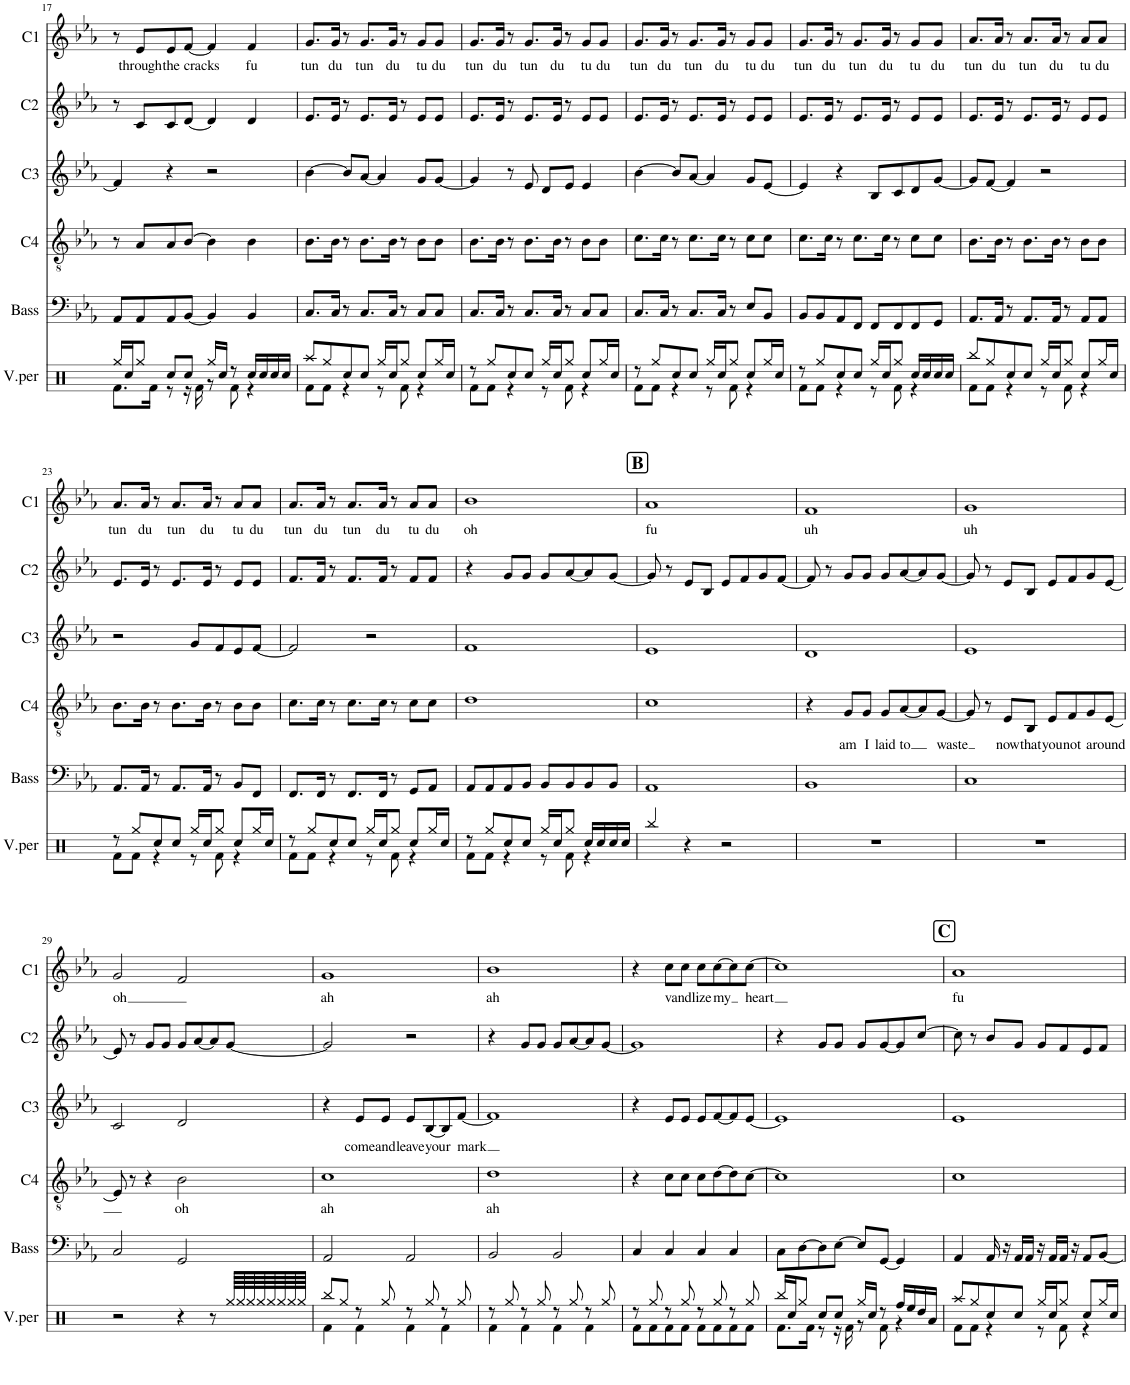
**kern	**kern	**kern	**text	**kern	**text	**kern	**kern	**text
*part6	*part5	*part4	*part4	*part3	*part3	*part2	*part1	*part1
*staff6	*staff5	*staff4	*staff4	*staff3	*staff3	*staff2	*staff1	*staff1
*I"V.per	*I"Bass	*I"Chor4	*	*I"Chor3	*	*I"Chor2	*I"Chor1	*
*I'V.per	*I'Bass	*I'C4	*	*I'C3	*	*I'C2	*I'C1	*
!!LO:PB:g=z
*clefX	*clefF4	*clefGv2	*	*clefG2	*	*clefG2	*clefG2	*
*k[]	*k[b-e-a-]	*k[b-e-a-]	*	*k[b-e-a-]	*	*k[b-e-a-]	*k[b-e-a-]	*
*M4/4	*M4/4	*M4/4	*	*M4/4	*	*M4/4	*M4/4	*
=17	=17	=17	=17	=17	=17	=17	=17	=17
*^	*	*	*	*	*	*	*	*
16Rgg/LL	8.Rf\L	8AA-/L	8r	.	4f/]	.	8r	8r	.
16Rcc/J	.	.	.	.	.	.	.	.	.
!	!	!	!	!	!	!	!	!	!LO:LY:b
8Rgg/J	.	8AA-/	8A-/L	.	.	.	8c/L	8e-/L	through
.	16Rf\Jk	.	.	.	.	.	.	.	.
!	!	!	!	!	!	!	!	!	!LO:LY:b
8Rcc/L	8r	8AA-/	8A-/	.	4r	.	8c/	8e-/	the
!	!	!	!	!	!	!	!	!	!LO:LY:b
8Rcc/J	16r	[8BB-/J	[8B-/J	.	.	.	[8d/J	[8f/J	cracks
.	16Rf\	.	.	.	.	.	.	.	.
16Rgg/LL	8r	4BB-/]	4B-\]	.	2r	.	4d/]	4f/]	.
16Rcc/JJ	.	.	.	.	.	.	.	.	.
8r	8Rf\	.	.	.	.	.	.	.	.
!	!	!	!	!	!	!	!	!	!LO:LY:b
16Rcc/LL	4r	4BB-/	4B-\	.	.	.	4d/	4f/	fu
16Rcc/	.	.	.	.	.	.	.	.	.
16Rcc/	.	.	.	.	.	.	.	.	.
16Rcc/JJ	.	.	.	.	.	.	.	.	.
=18	=18	=18	=18	=18	=18	=18	=18	=18	=18
!	!	!	!	!	!	!	!	!	!LO:LY:b
8Raa/L	8Rf\L	8.C/L	8.B-\L	.	[4b-\	.	8.e-/L	8.g/L	tun
8Rgg/	8Rf\J	.	.	.	.	.	.	.	.
!	!	!	!	!	!	!	!	!	!LO:LY:b
.	.	16C/Jk	16B-\Jk	.	.	.	16e-/Jk	16g/Jk	du
8Rcc/	4r	8r	8r	.	8b-/L]	.	8r	8r	.
!	!	!	!	!	!	!	!	!	!LO:LY:b
8Rcc/J	.	8.C/L	8.B-\L	.	[8a-/J	.	8.e-/L	8.g/L	tun
16Rgg/LL	8r	.	.	.	4a-/]	.	.	.	.
!	!	!	!	!	!	!	!	!	!LO:LY:b
16Rcc/J	.	16C/Jk	16B-\Jk	.	.	.	16e-/Jk	16g/Jk	du
8Rgg/J	8Rf\	8r	8r	.	.	.	8r	8r	.
!	!	!	!	!	!	!	!	!	!LO:LY:b
8Rcc/L	4r	8C/L	8B-\L	.	8g/L	.	8e-/L	8g/L	tu
!	!	!	!	!	!	!	!	!	!LO:LY:b
16Rgg/L	.	8C/J	8B-\J	.	[8g/J	.	8e-/J	8g/J	du
16Rcc/JJ	.	.	.	.	.	.	.	.	.
=19	=19	=19	=19	=19	=19	=19	=19	=19	=19
!	!	!	!	!	!	!	!	!	!LO:LY:b
8r	8Rf\L	8.C/L	8.B-\L	.	4g/]	.	8.e-/L	8.g/L	tun
8Rgg/L	8Rf\J	.	.	.	.	.	.	.	.
!	!	!	!	!	!	!	!	!	!LO:LY:b
.	.	16C/Jk	16B-\Jk	.	.	.	16e-/Jk	16g/Jk	du
8Rcc/	4r	8r	8r	.	8r	.	8r	8r	.
!	!	!	!	!	!	!	!	!	!LO:LY:b
8Rcc/J	.	8.C/L	8.B-\L	.	8e-/	.	8.e-/L	8.g/L	tun
16Rgg/LL	8r	.	.	.	8d/L	.	.	.	.
!	!	!	!	!	!	!	!	!	!LO:LY:b
16Rcc/J	.	16C/Jk	16B-\Jk	.	.	.	16e-/Jk	16g/Jk	du
8Rgg/J	8Rf\	8r	8r	.	8e-/J	.	8r	8r	.
!	!	!	!	!	!	!	!	!	!LO:LY:b
8Rcc/L	4r	8C/L	8B-\L	.	4e-/	.	8e-/L	8g/L	tu
!	!	!	!	!	!	!	!	!	!LO:LY:b
16Rgg/L	.	8C/J	8B-\J	.	.	.	8e-/J	8g/J	du
16Rcc/JJ	.	.	.	.	.	.	.	.	.
=20	=20	=20	=20	=20	=20	=20	=20	=20	=20
!	!	!	!	!	!	!	!	!	!LO:LY:b
8r	8Rf\L	8.C/L	8.c\L	.	[4b-\	.	8.e-/L	8.g/L	tun
8Rgg/L	8Rf\J	.	.	.	.	.	.	.	.
!	!	!	!	!	!	!	!	!	!LO:LY:b
.	.	16C/Jk	16c\Jk	.	.	.	16e-/Jk	16g/Jk	du
8Rcc/	4r	8r	8r	.	8b-/L]	.	8r	8r	.
!	!	!	!	!	!	!	!	!	!LO:LY:b
8Rcc/J	.	8.C/L	8.c\L	.	[8a-/J	.	8.e-/L	8.g/L	tun
16Rgg/LL	8r	.	.	.	4a-/]	.	.	.	.
!	!	!	!	!	!	!	!	!	!LO:LY:b
16Rcc/J	.	16C/Jk	16c\Jk	.	.	.	16e-/Jk	16g/Jk	du
8Rgg/J	8Rf\	8r	8r	.	.	.	8r	8r	.
!	!	!	!	!	!	!	!	!	!LO:LY:b
8Rcc/L	4r	8E-/L	8c\L	.	8g/L	.	8e-/L	8g/L	tu
!	!	!	!	!	!	!	!	!	!LO:LY:b
16Rgg/L	.	8BB-/J	8c\J	.	[8e-/J	.	8e-/J	8g/J	du
16Rcc/JJ	.	.	.	.	.	.	.	.	.
=21	=21	=21	=21	=21	=21	=21	=21	=21	=21
!	!	!	!	!	!	!	!	!	!LO:LY:b
8r	8Rf\L	8BB-/L	8.c\L	.	4e-/]	.	8.e-/L	8.g/L	tun
8Rgg/L	8Rf\J	8BB-/	.	.	.	.	.	.	.
!	!	!	!	!	!	!	!	!	!LO:LY:b
.	.	.	16c\Jk	.	.	.	16e-/Jk	16g/Jk	du
8Rcc/	4r	8AA-/	8r	.	4r	.	8r	8r	.
!	!	!	!	!	!	!	!	!	!LO:LY:b
8Rcc/J	.	8FF/J	8.c\L	.	.	.	8.e-/L	8.g/L	tun
16Rgg/LL	8r	8FF/L	.	.	8B-/L	.	.	.	.
!	!	!	!	!	!	!	!	!	!LO:LY:b
16Rcc/J	.	.	16c\Jk	.	.	.	16e-/Jk	16g/Jk	du
8Rgg/J	8Rf\	8FF/	8r	.	8c/	.	8r	8r	.
!	!	!	!	!	!	!	!	!	!LO:LY:b
16Rcc/LL	4r	8FF/	8c\L	.	8d/	.	8e-/L	8g/L	tu
16Rcc/	.	.	.	.	.	.	.	.	.
!	!	!	!	!	!	!	!	!	!LO:LY:b
16Rcc/	.	8GG/J	8c\J	.	[8g/J	.	8e-/J	8g/J	du
16Rcc/JJ	.	.	.	.	.	.	.	.	.
=22	=22	=22	=22	=22	=22	=22	=22	=22	=22
!	!	!	!	!	!	!	!	!	!LO:LY:b
8Rbb/L	8Rf\L	8.AA-/L	8.B-\L	.	8g/L]	.	8.e-/L	8.a-/L	tun
8Rgg/	8Rf\J	.	.	.	[8f/J	.	.	.	.
!	!	!	!	!	!	!	!	!	!LO:LY:b
.	.	16AA-/Jk	16B-\Jk	.	.	.	16e-/Jk	16a-/Jk	du
8Rcc/	4r	8r	8r	.	4f/]	.	8r	8r	.
!	!	!	!	!	!	!	!	!	!LO:LY:b
8Rcc/J	.	8.AA-/L	8.B-\L	.	.	.	8.e-/L	8.a-/L	tun
16Rgg/LL	8r	.	.	.	2r	.	.	.	.
!	!	!	!	!	!	!	!	!	!LO:LY:b
16Rcc/J	.	16AA-/Jk	16B-\Jk	.	.	.	16e-/Jk	16a-/Jk	du
8Rgg/J	8Rf\	8r	8r	.	.	.	8r	8r	.
!	!	!	!	!	!	!	!	!	!LO:LY:b
8Rcc/L	4r	8AA-/L	8B-\L	.	.	.	8e-/L	8a-/L	tu
!	!	!	!	!	!	!	!	!	!LO:LY:b
16Rgg/L	.	8AA-/J	8B-\J	.	.	.	8e-/J	8a-/J	du
16Rcc/JJ	.	.	.	.	.	.	.	.	.
!!LO:LB:g=z
=23	=23	=23	=23	=23	=23	=23	=23	=23	=23
!	!	!	!	!	!	!	!	!	!LO:LY:b
8r	8Rf\L	8.AA-/L	8.B-\L	.	2r	.	8.e-/L	8.a-/L	tun
8Rgg/L	8Rf\J	.	.	.	.	.	.	.	.
!	!	!	!	!	!	!	!	!	!LO:LY:b
.	.	16AA-/Jk	16B-\Jk	.	.	.	16e-/Jk	16a-/Jk	du
8Rcc/	4r	8r	8r	.	.	.	8r	8r	.
!	!	!	!	!	!	!	!	!	!LO:LY:b
8Rcc/J	.	8.AA-/L	8.B-\L	.	.	.	8.e-/L	8.a-/L	tun
16Rgg/LL	8r	.	.	.	8g/L	.	.	.	.
!	!	!	!	!	!	!	!	!	!LO:LY:b
16Rcc/J	.	16AA-/Jk	16B-\Jk	.	.	.	16e-/Jk	16a-/Jk	du
8Rgg/J	8Rf\	8r	8r	.	8f/	.	8r	8r	.
!	!	!	!	!	!	!	!	!	!LO:LY:b
8Rcc/L	4r	8BB-/L	8B-\L	.	8e-/	.	8e-/L	8a-/L	tu
!	!	!	!	!	!	!	!	!	!LO:LY:b
16Rgg/L	.	8FF/J	8B-\J	.	[8f/J	.	8e-/J	8a-/J	du
16Rcc/JJ	.	.	.	.	.	.	.	.	.
=24	=24	=24	=24	=24	=24	=24	=24	=24	=24
!	!	!	!	!	!	!	!	!	!LO:LY:b
8r	8Rf\L	8.FF/L	8.c\L	.	2f/]	.	8.f/L	8.a-/L	tun
8Rgg/L	8Rf\J	.	.	.	.	.	.	.	.
!	!	!	!	!	!	!	!	!	!LO:LY:b
.	.	16FF/Jk	16c\Jk	.	.	.	16f/Jk	16a-/Jk	du
8Rcc/	4r	8r	8r	.	.	.	8r	8r	.
!	!	!	!	!	!	!	!	!	!LO:LY:b
8Rcc/J	.	8.FF/L	8.c\L	.	.	.	8.f/L	8.a-/L	tun
16Rgg/LL	8r	.	.	.	2r	.	.	.	.
!	!	!	!	!	!	!	!	!	!LO:LY:b
16Rcc/J	.	16FF/Jk	16c\Jk	.	.	.	16f/Jk	16a-/Jk	du
8Rgg/J	8Rf\	8r	8r	.	.	.	8r	8r	.
!	!	!	!	!	!	!	!	!	!LO:LY:b
8Rcc/L	4r	8GG/L	8c\L	.	.	.	8f/L	8a-/L	tu
!	!	!	!	!	!	!	!	!	!LO:LY:b
16Rgg/L	.	8AA-/J	8c\J	.	.	.	8f/J	8a-/J	du
16Rcc/JJ	.	.	.	.	.	.	.	.	.
=25	=25	=25	=25	=25	=25	=25	=25	=25	=25
!	!	!	!	!	!	!	!	!	!LO:LY:b
8r	8Rf\L	8AA-/L	1d	.	1f	.	4r	1b-	oh
8Rgg/L	8Rf\J	8AA-/	.	.	.	.	.	.	.
8Rcc/	4r	8AA-/	.	.	.	.	8g/L	.	.
8Rcc/J	.	8BB-/J	.	.	.	.	8g/J	.	.
16Rgg/LL	8r	8BB-/L	.	.	.	.	8g/L	.	.
16Rcc/J	.	.	.	.	.	.	.	.	.
8Rgg/J	8Rf\	8BB-/	.	.	.	.	[8a-/	.	.
16Rcc/LL	4r	8BB-/	.	.	.	.	8a-/]	.	.
16Rcc/	.	.	.	.	.	.	.	.	.
16Rcc/	.	8BB-/J	.	.	.	.	[8g/J	.	.
16Rcc/JJ	.	.	.	.	.	.	.	.	.
*v	*v	*	*	*	*	*	*	*	*
!!LO:REH:place=s1:a:B:cj:fs=14:t=B
=26	=26	=26	=26	=26	=26	=26	=26	=26
!	!	!	!	!	!	!	!	!LO:LY:b
4Rbb/	1AA-	1c	.	1e-	.	8g/]	1a-	fu
.	.	.	.	.	.	8r	.	.
4r	.	.	.	.	.	8e-/L	.	.
.	.	.	.	.	.	8B-/J	.	.
2r	.	.	.	.	.	8e-/L	.	.
.	.	.	.	.	.	8f/	.	.
.	.	.	.	.	.	8g/	.	.
.	.	.	.	.	.	[8f/J	.	.
=27	=27	=27	=27	=27	=27	=27	=27	=27
!	!	!	!	!	!	!	!	!LO:LY:b
1r	1BB-	4r	.	1d	.	8f/]	1f	uh
.	.	.	.	.	.	8r	.	.
!	!	!	!LO:LY:b	!	!	!	!	!
.	.	8G/L	am	.	.	8g/L	.	.
!	!	!	!LO:LY:b	!	!	!	!	!
.	.	8G/J	I	.	.	8g/J	.	.
!	!	!	!LO:LY:b	!	!	!	!	!
.	.	8G/L	laid	.	.	8g/L	.	.
!	!	!	!LO:LY:b	!	!	!	!	!
.	.	[8A-/	to	.	.	[8a-/	.	.
.	.	8A-/]	.	.	.	8a-/]	.	.
!	!	!	!LO:LY:b	!	!	!	!	!
.	.	[8G/J	waste	.	.	[8g/J	.	.
=28	=28	=28	=28	=28	=28	=28	=28	=28
!	!	!	!	!	!	!	!	!LO:LY:b
1r	1C	8G/]	.	1e-	.	8g/]	1g	uh
.	.	8r	.	.	.	8r	.	.
!	!	!	!LO:LY:b	!	!	!	!	!
.	.	8E-/L	now	.	.	8e-/L	.	.
!	!	!	!LO:LY:b	!	!	!	!	!
.	.	8BB-/J	that	.	.	8B-/J	.	.
!	!	!	!LO:LY:b	!	!	!	!	!
.	.	8E-/L	you	.	.	8e-/L	.	.
!	!	!	!LO:LY:b	!	!	!	!	!
.	.	8F/	not	.	.	8f/	.	.
!	!	!	!LO:LY:b	!	!	!	!	!
.	.	8G/	around	.	.	8g/	.	.
.	.	[8E-/J	.	.	.	[8e-/J	.	.
!!LO:LB:g=z
=29	=29	=29	=29	=29	=29	=29	=29	=29
!	!	!	!	!	!	!	!	!LO:LY:b
2r	2C/	8E-/]	.	2c/	.	8e-/]	2g/	oh
.	.	8r	.	.	.	8r	.	.
.	.	4r	.	.	.	8g/L	.	.
.	.	.	.	.	.	8g/J	.	.
!	!	!	!LO:LY:b	!	!	!	!	!
4r	2GG/	2B-\	oh	2d/	.	8g/L	2f/	.
.	.	.	.	.	.	[8a-/	.	.
8r	.	.	.	.	.	8a-/]	.	.
64Rgg/LLLL	.	.	.	.	.	[8g/J	.	.
64Rgg/	.	.	.	.	.	.	.	.
64Rgg/	.	.	.	.	.	.	.	.
64Rgg/	.	.	.	.	.	.	.	.
64Rgg/	.	.	.	.	.	.	.	.
64Rgg/	.	.	.	.	.	.	.	.
64Rgg/	.	.	.	.	.	.	.	.
64Rgg/JJJJ	.	.	.	.	.	.	.	.
=30	=30	=30	=30	=30	=30	=30	=30	=30
*^	*	*	*	*	*	*	*	*
!	!	!	!	!LO:LY:b	!	!	!	!	!LO:LY:b
8Rbb/L	4Rf\	2AA-/	1c	ah	4r	.	2g/]	1g	ah
8Rgg/J	.	.	.	.	.	.	.	.	.
!	!	!	!	!	!	!LO:LY:b	!	!	!
8r	4Rf\	.	.	.	8e-/L	come	.	.	.
!	!	!	!	!	!	!LO:LY:b	!	!	!
8Rgg/	.	.	.	.	8e-/J	and	.	.	.
!	!	!	!	!	!	!LO:LY:b	!	!	!
8r	4Rf\	2AA-/	.	.	8e-/L	leave	2r	.	.
!	!	!	!	!	!	!LO:LY:b	!	!	!
8Rgg/	.	.	.	.	[8B-/	your	.	.	.
8r	4Rf\	.	.	.	8B-/]	.	.	.	.
!	!	!	!	!	!	!LO:LY:b	!	!	!
8Rgg/	.	.	.	.	[8f/J	mark	.	.	.
=31	=31	=31	=31	=31	=31	=31	=31	=31	=31
!	!	!	!	!LO:LY:b	!	!	!	!	!LO:LY:b
8r	4Rf\	2BB-/	1d	ah	1f]	.	4r	1b-	ah
8Rgg/	.	.	.	.	.	.	.	.	.
8r	4Rf\	.	.	.	.	.	8g/L	.	.
8Rgg/	.	.	.	.	.	.	8g/J	.	.
8r	4Rf\	2BB-/	.	.	.	.	8g/L	.	.
8Rgg/	.	.	.	.	.	.	[8a-/	.	.
8r	4Rf\	.	.	.	.	.	8a-/]	.	.
8Rgg/	.	.	.	.	.	.	[8g/J	.	.
=32	=32	=32	=32	=32	=32	=32	=32	=32	=32
8r	8Rf\L	4C/	4r	.	4r	.	1g]	4r	.
8Rgg/	8Rf\	.	.	.	.	.	.	.	.
!	!	!	!	!	!	!	!	!	!LO:LY:b
8r	8Rf\	4C/	8c\L	.	8e-/L	.	.	8cc\L	vandlize
8Rgg/	8Rf\J	.	8c\J	.	8e-/J	.	.	8cc\J	.
8r	8Rf\L	4C/	8c\L	.	8e-/L	.	.	8cc\L	.
!	!	!	!	!	!	!	!	!	!LO:LY:b
8Rgg/	8Rf\	.	[8d\	.	[8f/	.	.	[8cc\	my
8r	8Rf\	4C/	8d\]	.	8f/]	.	.	8cc\]	.
!	!	!	!	!	!	!	!	!	!LO:LY:b
8Rgg/	8Rf\J	.	[8c\J	.	[8e-/J	.	.	[8cc\J	heart
=33	=33	=33	=33	=33	=33	=33	=33	=33	=33
16Rbb/LL	8.Rf\L	8C\L	1c]	.	1e-]	.	4r	1cc]	.
16Rcc/J	.	.	.	.	.	.	.	.	.
8Rgg/J	.	[8D\	.	.	.	.	.	.	.
.	16Rf\Jk	.	.	.	.	.	.	.	.
8Rcc/L	8r	8D\]	.	.	.	.	8g/L	.	.
8Rcc/J	16r	[8E-\J	.	.	.	.	8g/J	.	.
.	16Rf\	.	.	.	.	.	.	.	.
16Rgg/LL	8r	8E-/L]	.	.	.	.	8g/L	.	.
16Rcc/JJ	.	.	.	.	.	.	.	.	.
8r	8Rf\	[8GG/J	.	.	.	.	[8g/	.	.
16Rff/LL	4r	4GG/]	.	.	.	.	8g/]	.	.
16Ree/	.	.	.	.	.	.	.	.	.
16Rdd/	.	.	.	.	.	.	[8cc/J	.	.
16Ra/JJ	.	.	.	.	.	.	.	.	.
!!LO:REH:place=s1:a:B:cj:fs=14:t=C
=34	=34	=34	=34	=34	=34	=34	=34	=34	=34
!	!	!	!	!	!	!	!	!	!LO:LY:b
8Raa/L	8Rf\L	4AA-/	1c	.	1e-	.	8cc\]	1a-	fu
8Rgg/	8Rf\J	.	.	.	.	.	8r	.	.
8Rcc/	4r	16AA-/	.	.	.	.	8b-/L	.	.
.	.	16r	.	.	.	.	.	.	.
8Rcc/J	.	16AA-/LL	.	.	.	.	8g/J	.	.
.	.	16AA-/JJ	.	.	.	.	.	.	.
16Rgg/LL	8r	16r	.	.	.	.	8g/L	.	.
16Rcc/J	.	16AA-/LL	.	.	.	.	.	.	.
8Rgg/J	8Rf\	16AA-/JJ	.	.	.	.	8f/	.	.
.	.	16r	.	.	.	.	.	.	.
8Rcc/L	4r	8AA-/L	.	.	.	.	8e-/	.	.
16Rgg/L	.	[8BB-/J	.	.	.	.	8f/J	.	.
16Rcc/JJ	.	.	.	.	.	.	.	.	.
*v	*v	*	*	*	*	*	*	*	*
=	=	=	=	=	=	=	=	=
*-	*-	*-	*-	*-	*-	*-	*-	*-
